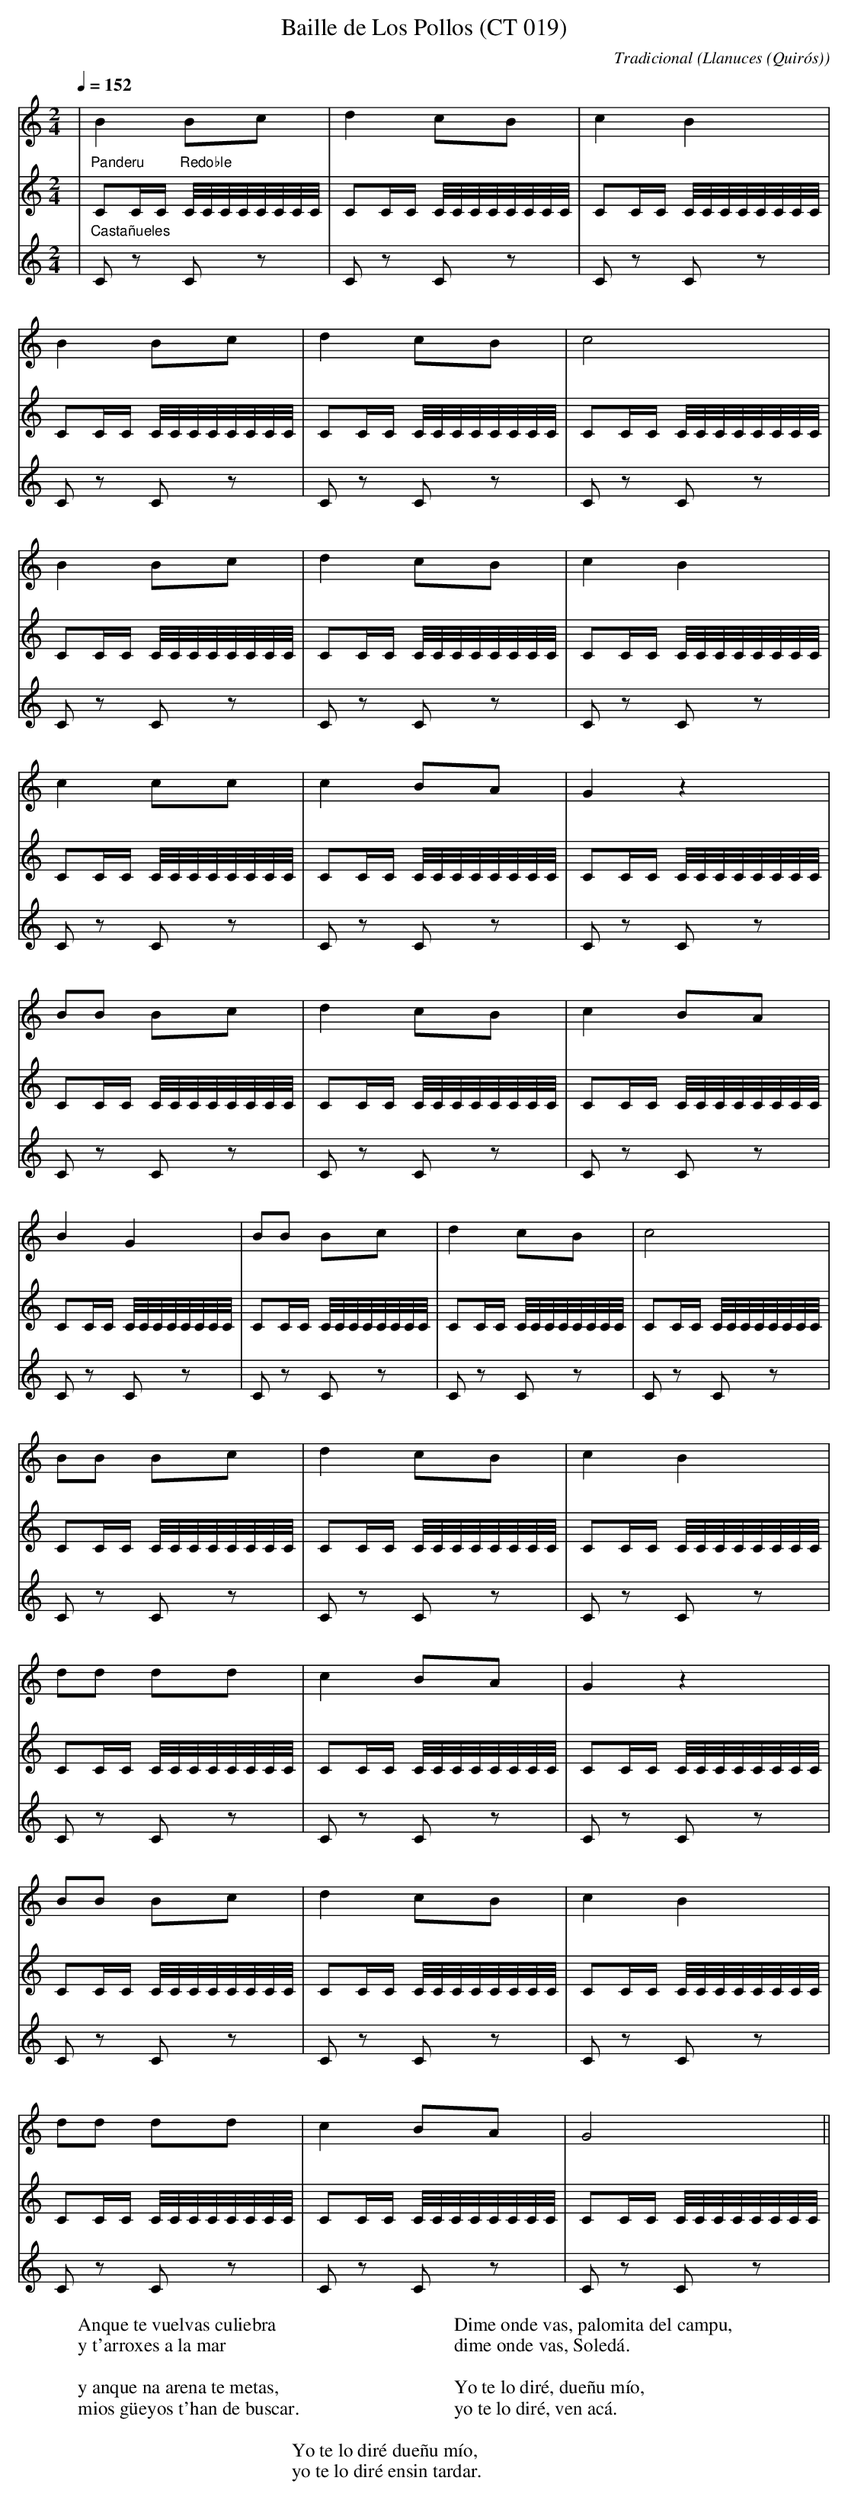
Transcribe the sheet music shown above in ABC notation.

X:1
T:Baille de Los Pollos (CT 019)
C:Tradicional
O:Llanuces (Quirós)
E:2 Voces
M:2/4
L:1/8
Q:1/4=152
W:Anque te vuelvas culiebra
W:y t'arroxes a la mar
W:
W:y anque na arena te metas,
W:mios güeyos t'han de buscar.
W:
W:Dime onde vas, palomita del campu,
W:dime onde vas, Soledá.
W:
W:Yo te lo diré, dueñu mío,
W:yo te lo diré, ven acá.
W:
W:Yo te lo diré dueñu mío,
W:yo te lo diré ensin tardar.
K:C
V:1
|B2 Bc|d2 cB|c2 B2|B2 Bc|d2 cB|c4|
B2 Bc|d2 cB|c2 B2|c2 cc|c2 BA|G2 z2|
BB Bc|d2 cB|c2 BA|B2 G2|BB Bc|d2 cB| c4|
BB Bc|d2 cB|c2 B2|dd dd|c2 BA|G2 z2|
BB Bc|d2 cB|c2 B2|dd dd|c2 BA|G4||
V:2
|"Panderu" CC/2C/2 "Redoble"C/4C/4C/4C/4C/4C/4C/4C/4|
CC/2C/2 C/4C/4C/4C/4C/4C/4C/4C/4|CC/2C/2 C/4C/4C/4C/4C/4C/4C/4C/4|
CC/2C/2 C/4C/4C/4C/4C/4C/4C/4C/4|CC/2C/2 C/4C/4C/4C/4C/4C/4C/4C/4|
CC/2C/2 C/4C/4C/4C/4C/4C/4C/4C/4|CC/2C/2 C/4C/4C/4C/4C/4C/4C/4C/4|
CC/2C/2 C/4C/4C/4C/4C/4C/4C/4C/4|CC/2C/2 C/4C/4C/4C/4C/4C/4C/4C/4|
CC/2C/2 C/4C/4C/4C/4C/4C/4C/4C/4|CC/2C/2 C/4C/4C/4C/4C/4C/4C/4C/4|
CC/2C/2 C/4C/4C/4C/4C/4C/4C/4C/4|CC/2C/2 C/4C/4C/4C/4C/4C/4C/4C/4|
CC/2C/2 C/4C/4C/4C/4C/4C/4C/4C/4|CC/2C/2 C/4C/4C/4C/4C/4C/4C/4C/4|
CC/2C/2 C/4C/4C/4C/4C/4C/4C/4C/4|CC/2C/2 C/4C/4C/4C/4C/4C/4C/4C/4|
CC/2C/2 C/4C/4C/4C/4C/4C/4C/4C/4|CC/2C/2 C/4C/4C/4C/4C/4C/4C/4C/4|
CC/2C/2 C/4C/4C/4C/4C/4C/4C/4C/4|CC/2C/2 C/4C/4C/4C/4C/4C/4C/4C/4|
CC/2C/2 C/4C/4C/4C/4C/4C/4C/4C/4|CC/2C/2 C/4C/4C/4C/4C/4C/4C/4C/4|
CC/2C/2 C/4C/4C/4C/4C/4C/4C/4C/4|CC/2C/2 C/4C/4C/4C/4C/4C/4C/4C/4|
CC/2C/2 C/4C/4C/4C/4C/4C/4C/4C/4|CC/2C/2 C/4C/4C/4C/4C/4C/4C/4C/4|
CC/2C/2 C/4C/4C/4C/4C/4C/4C/4C/4|CC/2C/2 C/4C/4C/4C/4C/4C/4C/4C/4|
CC/2C/2 C/4C/4C/4C/4C/4C/4C/4C/4|CC/2C/2 C/4C/4C/4C/4C/4C/4C/4C/4|
V:3
|"Castañueles" Cz Cz|Cz Cz|Cz Cz|Cz Cz|Cz Cz|Cz Cz|
Cz Cz|Cz Cz|Cz Cz|Cz Cz|Cz Cz|Cz Cz|
Cz Cz|Cz Cz|Cz Cz|Cz Cz|Cz Cz|Cz Cz|Cz Cz|
Cz Cz|Cz Cz|Cz Cz|Cz Cz|Cz Cz|Cz Cz|
Cz Cz|Cz Cz|Cz Cz|Cz Cz|Cz Cz|Cz Cz|
